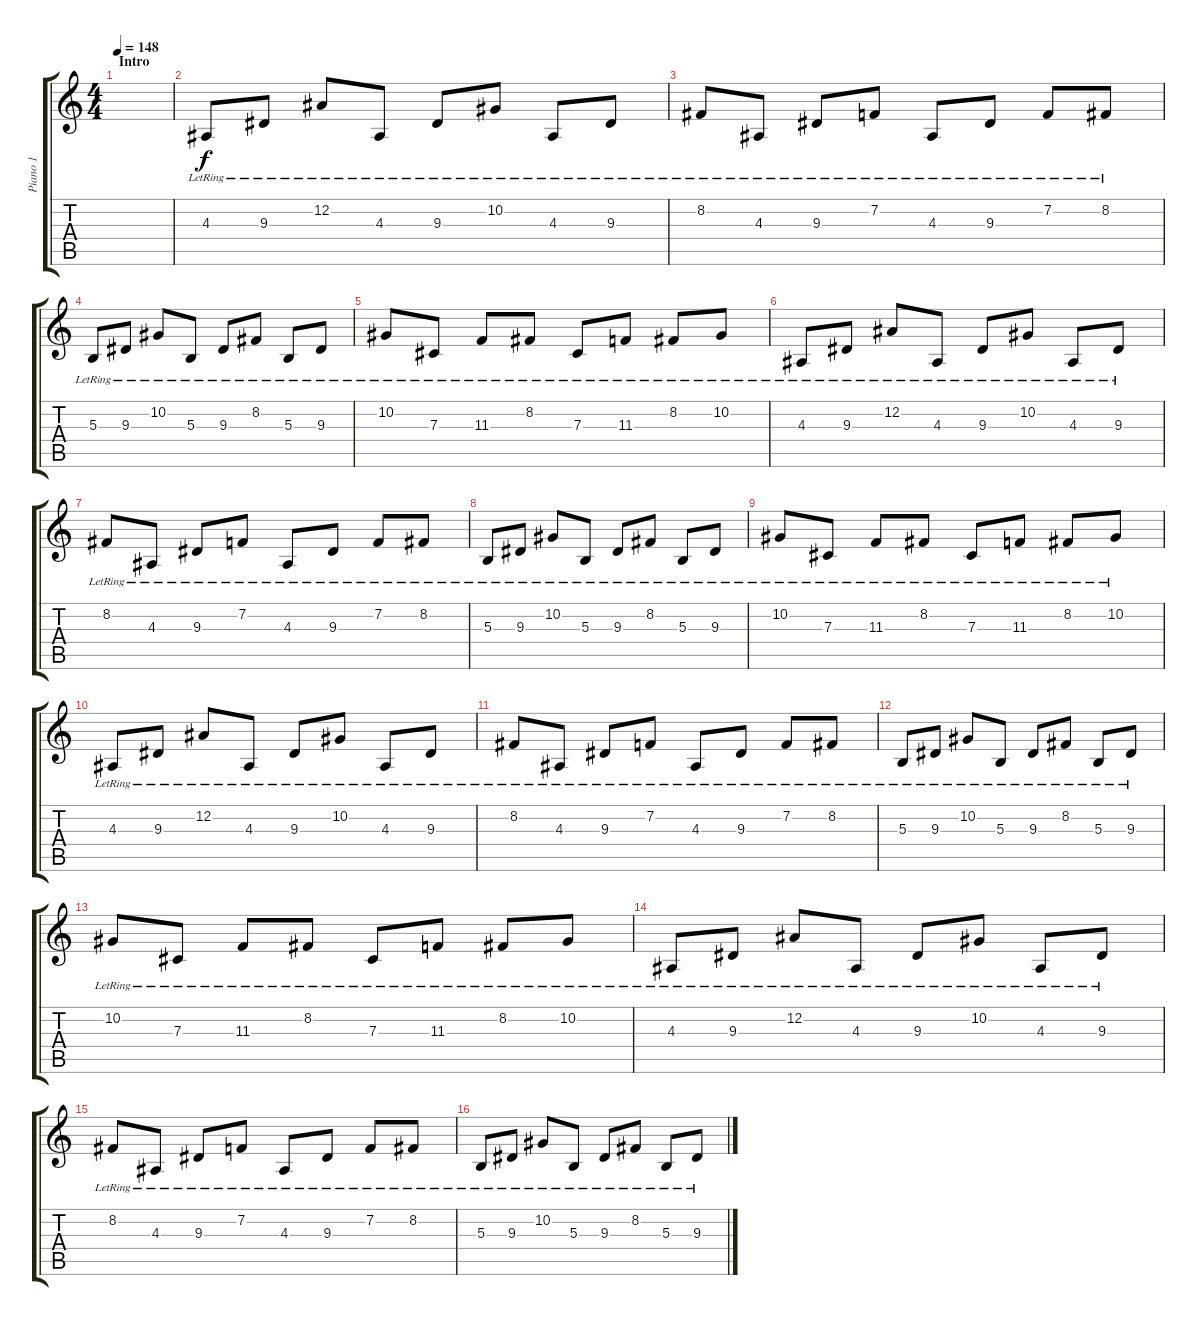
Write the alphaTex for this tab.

\track ("Piano 1" "Piano 1") {instrument acousticgrandpiano}
\staff {score tabs}
\tuning (Eb4 Bb3 Gb3 Db3 Ab2 Eb2) {hide}
\ts (4 4)
\section ("" "Intro")
\tempo 148
\clef g2
\ks c
|
4.3{lr}.8 9.3{lr}.8 12.2{lr}.8 4.3{lr}.8 9.3{lr}.8 10.2{lr}.8 4.3{lr}.8 9.3{lr}.8 |
8.2{lr}.8 4.3{lr}.8 9.3{lr}.8 7.2{lr}.8 4.3{lr}.8 9.3{lr}.8 7.2{lr}.8 8.2{lr}.8 |
5.3{lr}.8 9.3{lr}.8 10.2{lr}.8 5.3{lr}.8 9.3{lr}.8 8.2{lr}.8 5.3{lr}.8 9.3{lr}.8 |
10.2{lr}.8 7.3{lr}.8 11.3{lr}.8 8.2{lr}.8 7.3{lr}.8 11.3{lr}.8 8.2{lr}.8 10.2{lr}.8 |
4.3{lr}.8 9.3{lr}.8 12.2{lr}.8 4.3{lr}.8 9.3{lr}.8 10.2{lr}.8 4.3{lr}.8 9.3{lr}.8 |
8.2{lr}.8 4.3{lr}.8 9.3{lr}.8 7.2{lr}.8 4.3{lr}.8 9.3{lr}.8 7.2{lr}.8 8.2{lr}.8 |
5.3{lr}.8 9.3{lr}.8 10.2{lr}.8 5.3{lr}.8 9.3{lr}.8 8.2{lr}.8 5.3{lr}.8 9.3{lr}.8 |
10.2{lr}.8 7.3{lr}.8 11.3{lr}.8 8.2{lr}.8 7.3{lr}.8 11.3{lr}.8 8.2{lr}.8 10.2{lr}.8 |
4.3{lr}.8 9.3{lr}.8 12.2{lr}.8 4.3{lr}.8 9.3{lr}.8 10.2{lr}.8 4.3{lr}.8 9.3{lr}.8 |
8.2{lr}.8 4.3{lr}.8 9.3{lr}.8 7.2{lr}.8 4.3{lr}.8 9.3{lr}.8 7.2{lr}.8 8.2{lr}.8 |
5.3{lr}.8 9.3{lr}.8 10.2{lr}.8 5.3{lr}.8 9.3{lr}.8 8.2{lr}.8 5.3{lr}.8 9.3{lr}.8 |
10.2{lr}.8 7.3{lr}.8 11.3{lr}.8 8.2{lr}.8 7.3{lr}.8 11.3{lr}.8 8.2{lr}.8 10.2{lr}.8 |
4.3{lr}.8 9.3{lr}.8 12.2{lr}.8 4.3{lr}.8 9.3{lr}.8 10.2{lr}.8 4.3{lr}.8 9.3{lr}.8 |
8.2{lr}.8 4.3{lr}.8 9.3{lr}.8 7.2{lr}.8 4.3{lr}.8 9.3{lr}.8 7.2{lr}.8 8.2{lr}.8 |
5.3{lr}.8 9.3{lr}.8 10.2{lr}.8 5.3{lr}.8 9.3{lr}.8 8.2{lr}.8 5.3{lr}.8 9.3{lr}.8
